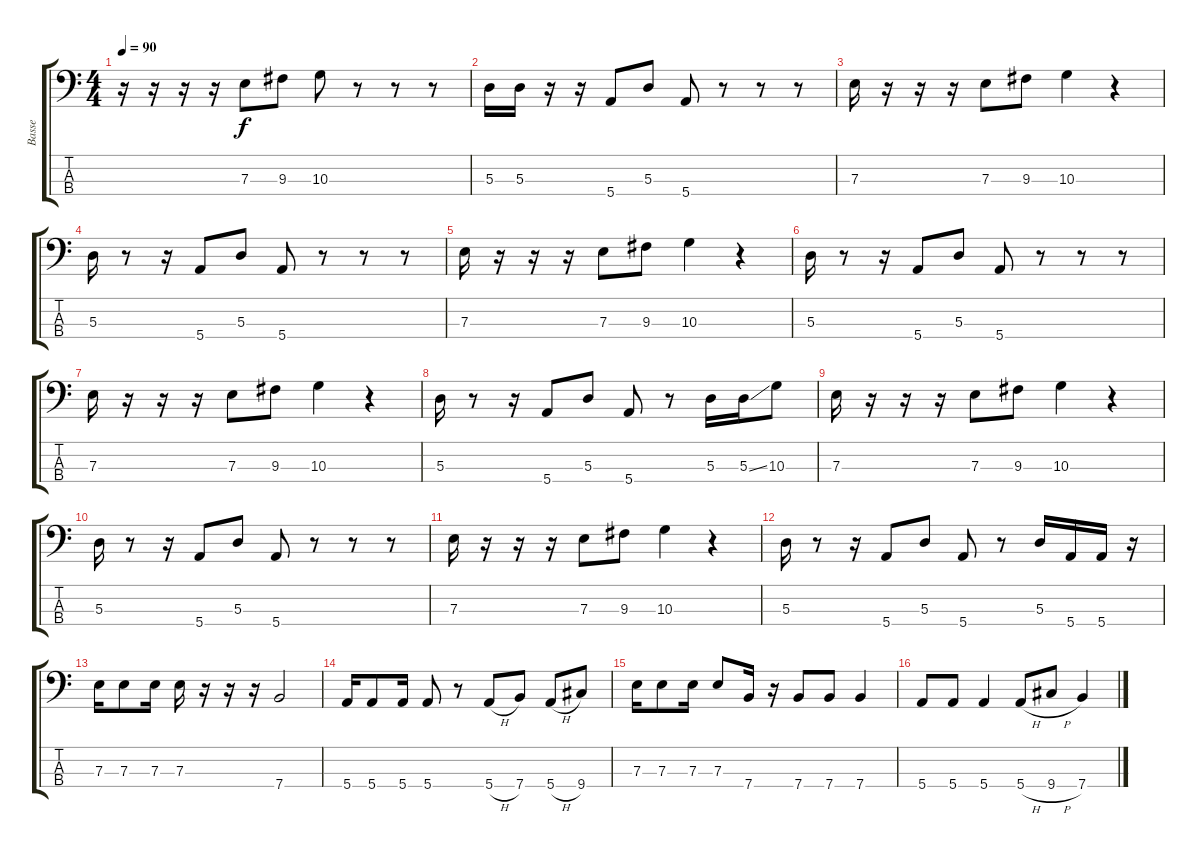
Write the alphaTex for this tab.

\track ("Basse" "Basse") {instrument electricbassfinger}
\staff {score tabs}
\tuning (G2 D2 A1 E1) {hide}
\ts (4 4)
\tempo 90
\clef f4
\ks c
r.16{dy f} r.16 r.16 r.16 7.3.8 9.3.8 10.3.8 r.8 r.8 r.8 |
5.3.16 5.3.16 r.16 r.16 5.4.8 5.3.8 5.4.8 r.8 r.8 r.8 |
7.3.16 r.16 r.16 r.16 7.3.8 9.3.8 10.3.4 r.4 |
5.3.16 r.8 r.16 5.4.8 5.3.8 5.4.8 r.8 r.8 r.8 |
7.3.16 r.16 r.16 r.16 7.3.8 9.3.8 10.3.4 r.4 |
5.3.16 r.8 r.16 5.4.8 5.3.8 5.4.8 r.8 r.8 r.8 |
7.3.16 r.16 r.16 r.16 7.3.8 9.3.8 10.3.4 r.4 |
5.3.16 r.8 r.16 5.4.8 5.3.8 5.4.8 r.8 5.3.16 5.3{ss}.16 10.3.8 |
7.3.16 r.16 r.16 r.16 7.3.8 9.3.8 10.3.4 r.4 |
5.3.16 r.8 r.16 5.4.8 5.3.8 5.4.8 r.8 r.8 r.8 |
7.3.16 r.16 r.16 r.16 7.3.8 9.3.8 10.3.4 r.4 |
5.3.16 r.8 r.16 5.4.8 5.3.8 5.4.8 r.8 5.3.16 5.4.16 5.4.16 r.16 |
7.3.16 7.3.8 7.3.16 7.3.16 r.16 r.16 r.16 7.4.2 |
5.4.16 5.4.8 5.4.16 5.4.8 r.8 5.4{h}.8 7.4.8 5.4{h}.8 9.4.8 |
7.3.16 7.3.8 7.3.16 7.3.8 7.4.16 r.16 7.4.8 7.4.8 7.4.4 |
5.4.8 5.4.8 5.4.4 5.4{h}.8 9.4{h}.8 7.4.4
